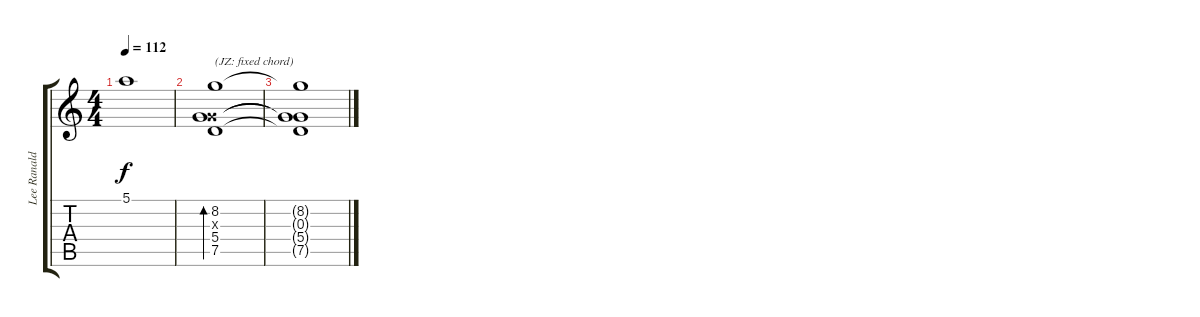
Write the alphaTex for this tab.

\track ("Lee Ranaldo" "Lee Ranald") {instrument overdrivenguitar}
\staff {score tabs}
\tuning (E4 B3 G3 D3 G2 E2) {hide}
\ts (4 4)
\tempo 112
\clef g2
\ks c
5.1.1{dy f} |
(8.2 0.3{x} 5.4 7.5).1{bd 60 txt "(JZ: fixed chord)"} |
(8.2{t} 0.3{t} 5.4{t} 7.5{t}).1
